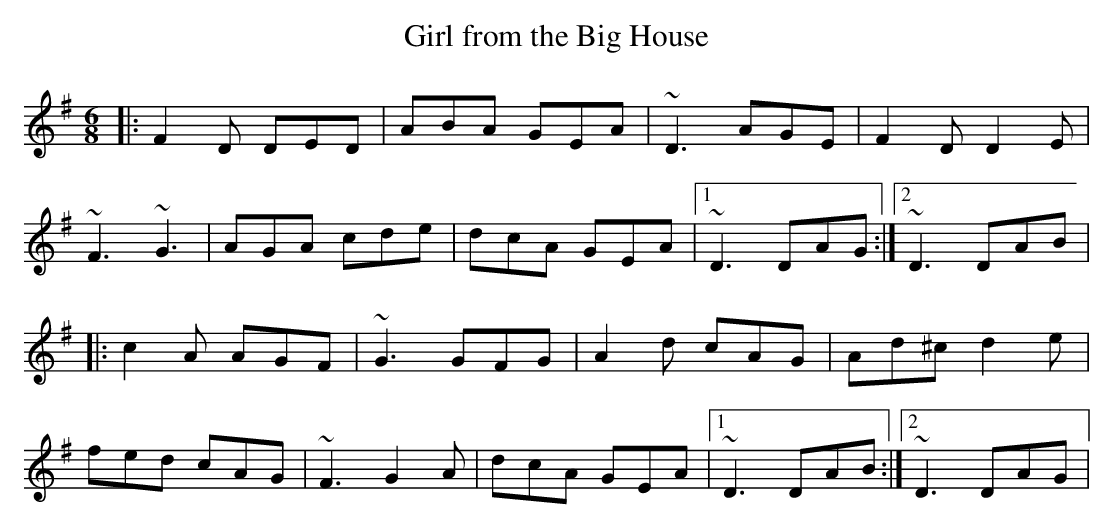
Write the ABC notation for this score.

X:1
T:Girl from the Big House
M:6/8
K:Dmix
|: F2D DED | ABA GEA | ~D3 AGE | F2D D2E |
~F3 ~G3 | AGA cde | dcA GEA |1 ~D3 DAG :|2 ~D3 DAB |
|: c2A AGF | ~G3 GFG | A2d cAG | Ad^c d2e |
fed cAG | ~F3 G2A | dcA GEA |1 ~D3 DAB :|2 ~D3 DAG |
